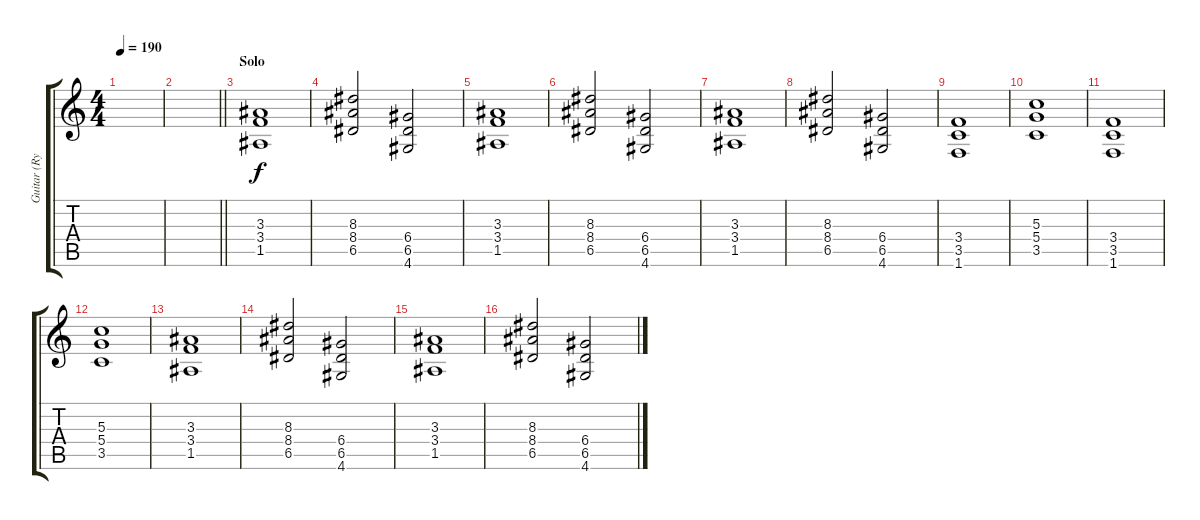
\track ("Guitar (Rythm)" "Guitar (Ry") {instrument distortionguitar}
\staff {score tabs}
\tuning (E4 B3 G3 D3 A2 E2) {hide}
\ts (4 4)
\tempo 190
\clef g2
\ks c
|
\barLineRight lightlight
|
\section ("" "Solo")
(3.3 3.4 1.5).1 |
(8.3 8.4 6.5).2 (6.4 6.5 4.6).2 |
(3.3 3.4 1.5).1 |
(8.3 8.4 6.5).2 (6.4 6.5 4.6).2 |
(3.3 3.4 1.5).1 |
(8.3 8.4 6.5).2 (6.4 6.5 4.6).2 |
(3.4 3.5 1.6).1 |
(5.3 5.4 3.5).1 |
(3.4 3.5 1.6).1 |
(5.3 5.4 3.5).1 |
(3.3 3.4 1.5).1 |
(8.3 8.4 6.5).2 (6.4 6.5 4.6).2 |
(3.3 3.4 1.5).1 |
(8.3 8.4 6.5).2 (6.4 6.5 4.6).2
